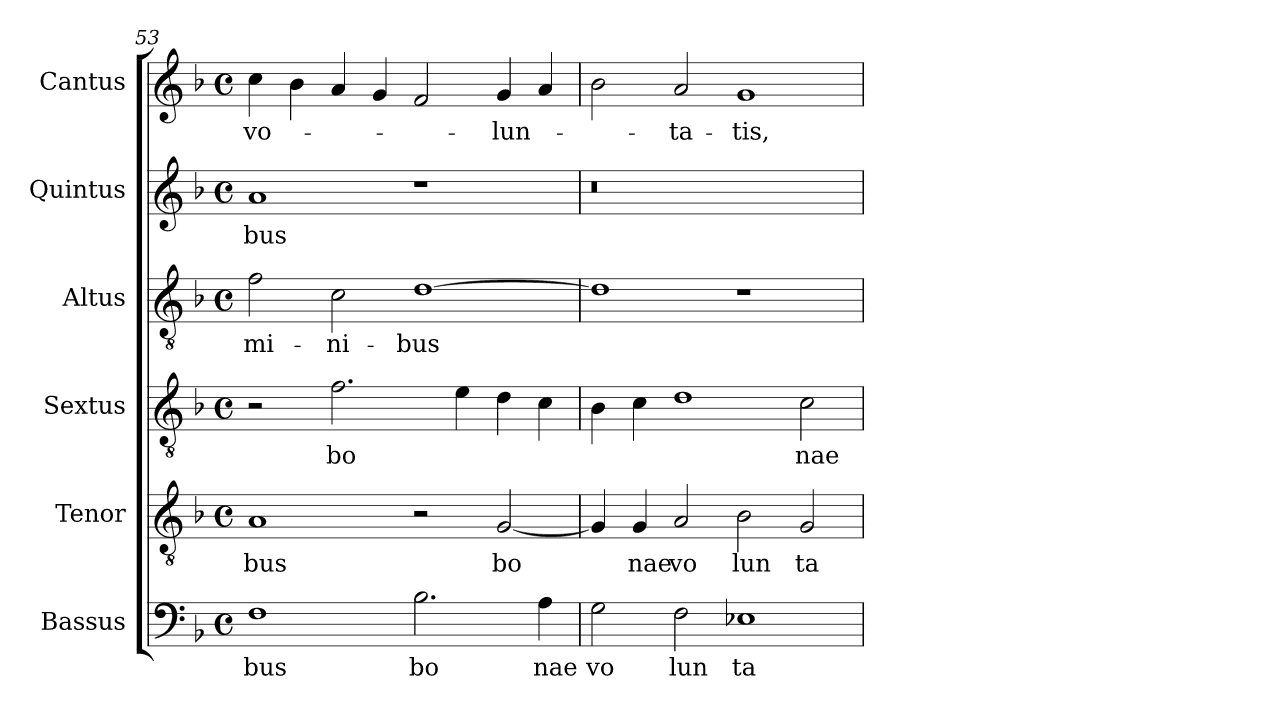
**kern	**text	**kern	**text	**kern	**text	**kern	**text	**kern	**text	**kern	**text
*part6	*part6	*part5	*part5	*part4	*part4	*part3	*part3	*part2	*part2	*part1	*part1
*staff6	*staff6	*staff5	*staff5	*staff4	*staff4	*staff3	*staff3	*staff2	*staff2	*staff1	*staff1
*I"Bassus	*	*I"Tenor	*	*I"Sextus	*	*I"Altus	*	*I"Quintus	*	*I"Cantus	*
*clefF4	*	*clefGv2	*	*clefGv2	*	*clefGv2	*	*clefG2	*	*clefG2	*
*k[b-]	*	*k[b-]	*	*k[b-]	*	*k[b-]	*	*k[b-]	*	*k[b-]	*
*F:	*	*F:	*	*F:	*	*F:	*	*F:	*	*F:	*
*M4/4	*	*M4/4	*	*M4/4	*	*M4/4	*	*M4/4	*	*M4/4	*
*met(c)	*	*met(c)	*	*met(c)	*	*met(c)	*	*met(c)	*	*met(c)	*
=53	=53	=53	=53	=53	=53	=53	=53	=53	=53	=53	=53
!	!LO:LY:b:cj	!	!LO:LY:b:cj	!	!	!	!LO:LY:b:cj	!	!LO:LY:b:cj	!	!LO:LY:b:cj
1F	bus	1A	bus	2r	.	2f\	-mi-	1a	bus	4cc\	vo-
.	.	.	.	.	.	.	.	.	.	4b-\	.
!	!	!	!	!	!LO:LY:b:cj	!	!LO:LY:b:cj	!	!	!	!
.	.	.	.	2.f\	bo	2c\	-ni-	.	.	4a/	.
.	.	.	.	.	.	.	.	.	.	4g/	.
!	!LO:LY:b:cj	!	!	!	!	!	!LO:LY:b	!	!	!	!
2.B-\	bo	2r	.	.	.	[>1d	-bus	1r	.	2f/	.
.	.	.	.	4e\	.	.	.	.	.	.	.
!	!	!	!LO:LY:b:cj	!	!	!	!	!	!	!	!LO:LY:b
.	.	[<2G/	bo	4d\	.	.	.	.	.	4g/	-lun-
!	!LO:LY:b:cj	!	!	!	!	!	!	!	!	!	!
4A\	nae	.	.	4c\	.	.	.	.	.	4a/	.
=54	=54	=54	=54	=54	=54	=54	=54	=54	=54	=54	=54
!	!LO:LY:b:cj	!	!	!	!	!	!	!	!	!	!
2G\	vo	4G/]	.	4B-\	.	1d]	.	0r	.	2b-\	.
!	!	!	!LO:LY:b:cj	!	!	!	!	!	!	!	!
.	.	4G/	nae	4c\	.	.	.	.	.	.	.
!	!LO:LY:b:cj	!	!LO:LY:b:cj	!	!	!	!	!	!	!	!LO:LY:b:cj
2F\	lun	2A/	vo	1d	.	.	.	.	.	2a/	-ta-
!	!LO:LY:b:cj	!	!LO:LY:b:cj	!	!	!	!	!	!	!	!LO:LY:b:cj
1E-X	ta	2B-\	lun	.	.	1r	.	.	.	1g	-tis,
!	!	!	!LO:LY:b:cj	!	!LO:LY:b:cj	!	!	!	!	!	!
.	.	2G/	ta	2c\	nae	.	.	.	.	.	.
=	=	=	=	=	=	=	=	=	=	=	=
*-	*-	*-	*-	*-	*-	*-	*-	*-	*-	*-	*-
